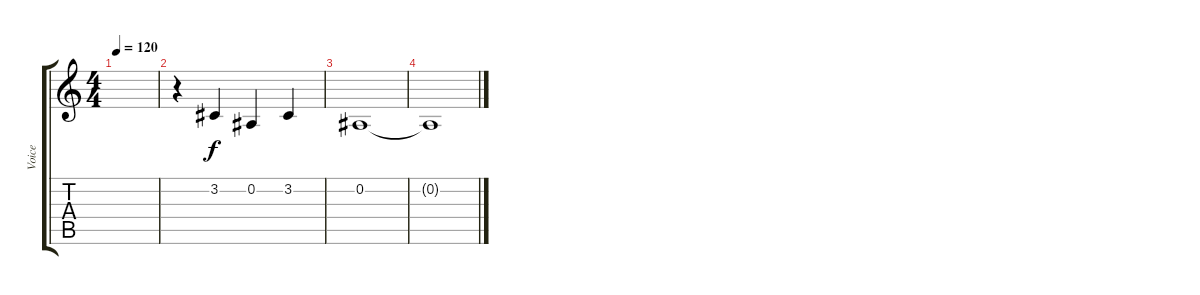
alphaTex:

\track ("Voice" "Voice") {instrument choiraahs}
\staff {score tabs}
\tuning (Eb4 Bb3 Gb3 Db3 Ab2 Eb2) {hide}
\ts (4 4)
\tempo 120
\clef g2
\ks c
|
r.4 3.2.4 0.2.4 3.2.4 |
0.2.1 |
0.2{t}.1
